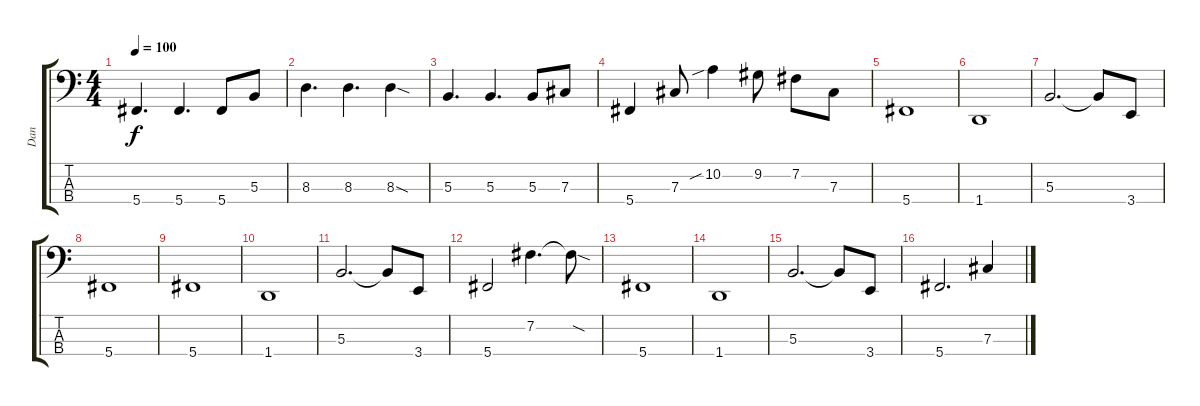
\track ("Dan" "Dan") {instrument electricbassfinger}
\staff {score tabs}
\tuning (E2 B1 Gb1 Db1) {hide}
\ts (4 4)
\tempo 100
\clef f4
\ks c
5.4.4{d dy f} 5.4.4{d} 5.4.8 5.3.8 |
8.3.4{d} 8.3.4{d} 8.3{sod}.4 |
5.3.4{d} 5.3.4{d} 5.3.8 7.3.8 |
5.4.4 7.3.8 10.2{sib}.4 9.2.8 7.2.8 7.3.8 |
5.4.1 |
1.4.1 |
5.3.2{d} 5.3{t}.8 3.4.8 |
5.4.1 |
5.4.1 |
1.4.1 |
5.3.2{d} 5.3{t}.8 3.4.8 |
5.4.2 7.2.4{d} 7.2{sod t}.8 |
5.4.1 |
1.4.1 |
5.3.2{d} 5.3{t}.8 3.4.8 |
5.4.2{d} 7.3.4
